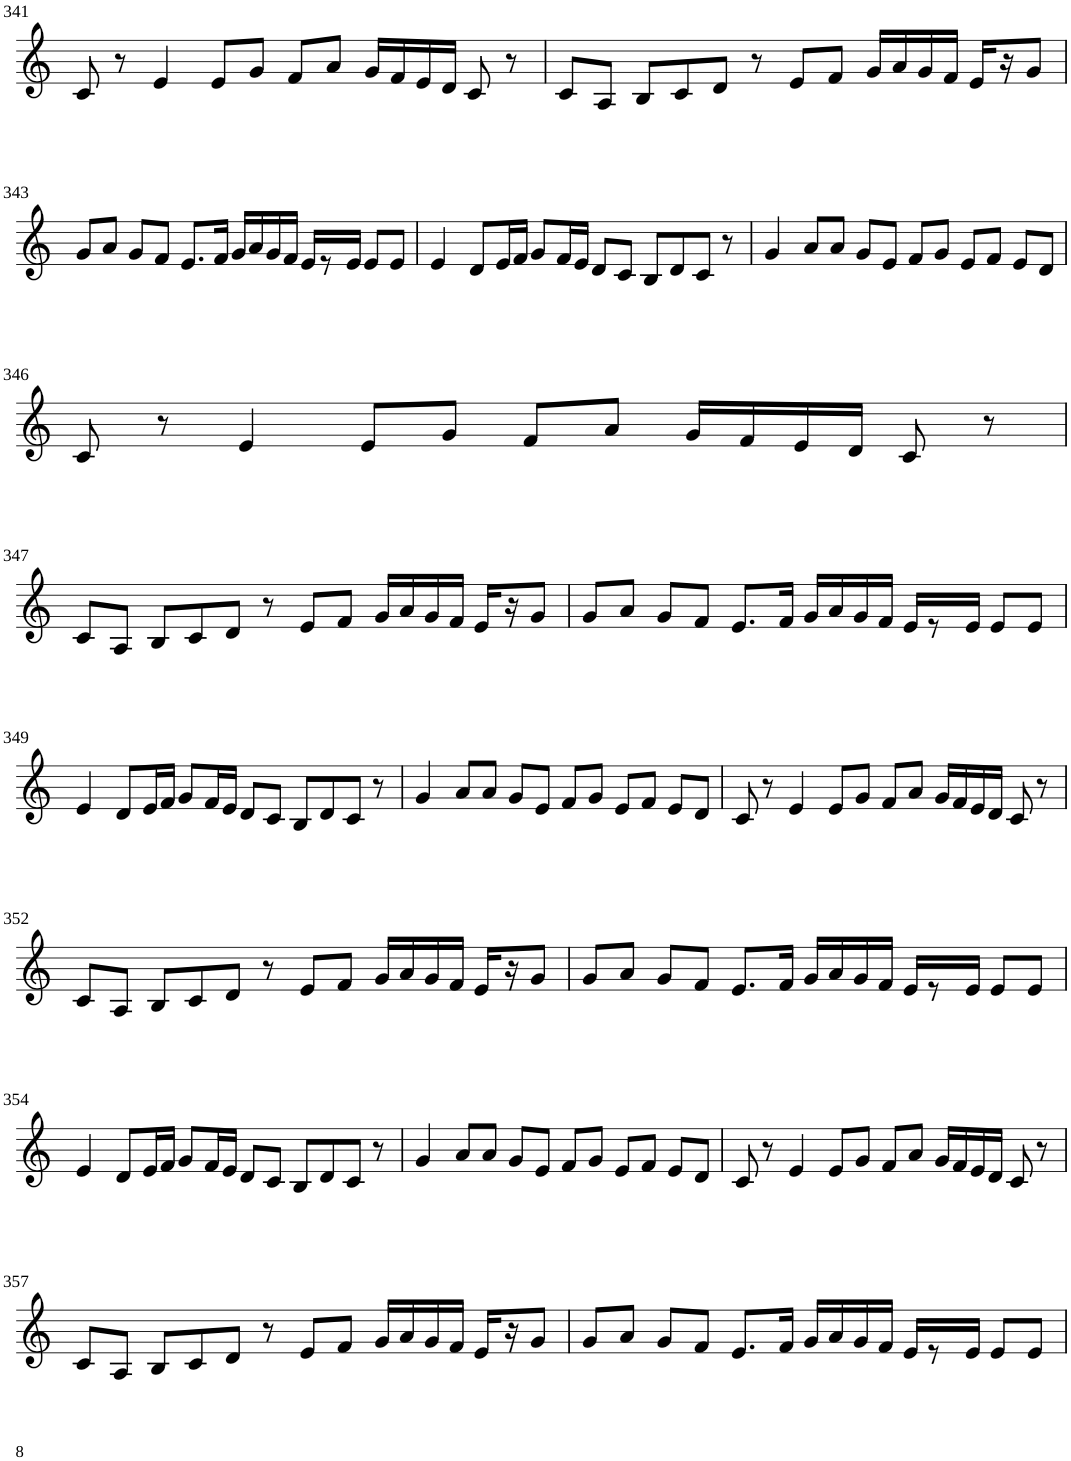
**kern
*part1
*staff1
*I"Violin
!!LO:PB:g=z
*clefG2
*k[]
*M6/4
=341
8c/
8r
4e/
8e/L
8g/J
8f/L
8a/J
16g/LL
16f/
16e/
16d/JJ
8c/
8r
=342
8c/L
8A/J
8B/L
8c/
8d/J
8r
8e/L
8f/J
16g/LL
16a/
16g/
16f/JJ
16e/LL
16r
8g/J
!!LO:LB:g=z
=343
8g/L
8a/J
8g/L
8f/J
8.e/L
16f/Jk
16g/LL
16a/
16g/
16f/JJ
16e/KL
8r
16e/Jk
8e/L
8e/J
=344
4e/
8d/L
16e/L
16f/JJ
8g/L
16f/L
16e/JJ
8d/L
8c/J
8B/L
8d/
8c/J
8r
=345
4g/
8a/L
8a/J
8g/L
8e/J
8f/L
8g/J
8e/L
8f/J
8e/L
8d/J
!!LO:LB:g=z
=346
8c/
8r
4e/
8e/L
8g/J
8f/L
8a/J
16g/LL
16f/
16e/
16d/JJ
8c/
8r
!!LO:LB:g=z
=347
8c/L
8A/J
8B/L
8c/
8d/J
8r
8e/L
8f/J
16g/LL
16a/
16g/
16f/JJ
16e/LL
16r
8g/J
=348
8g/L
8a/J
8g/L
8f/J
8.e/L
16f/Jk
16g/LL
16a/
16g/
16f/JJ
16e/KL
8r
16e/Jk
8e/L
8e/J
!!LO:LB:g=z
=349
4e/
8d/L
16e/L
16f/JJ
8g/L
16f/L
16e/JJ
8d/L
8c/J
8B/L
8d/
8c/J
8r
=350
4g/
8a/L
8a/J
8g/L
8e/J
8f/L
8g/J
8e/L
8f/J
8e/L
8d/J
=351
8c/
8r
4e/
8e/L
8g/J
8f/L
8a/J
16g/LL
16f/
16e/
16d/JJ
8c/
8r
!!LO:LB:g=z
=352
8c/L
8A/J
8B/L
8c/
8d/J
8r
8e/L
8f/J
16g/LL
16a/
16g/
16f/JJ
16e/LL
16r
8g/J
=353
8g/L
8a/J
8g/L
8f/J
8.e/L
16f/Jk
16g/LL
16a/
16g/
16f/JJ
16e/KL
8r
16e/Jk
8e/L
8e/J
!!LO:LB:g=z
=354
4e/
8d/L
16e/L
16f/JJ
8g/L
16f/L
16e/JJ
8d/L
8c/J
8B/L
8d/
8c/J
8r
=355
4g/
8a/L
8a/J
8g/L
8e/J
8f/L
8g/J
8e/L
8f/J
8e/L
8d/J
=356
8c/
8r
4e/
8e/L
8g/J
8f/L
8a/J
16g/LL
16f/
16e/
16d/JJ
8c/
8r
!!LO:LB:g=z
=357
8c/L
8A/J
8B/L
8c/
8d/J
8r
8e/L
8f/J
16g/LL
16a/
16g/
16f/JJ
16e/LL
16r
8g/J
=358
8g/L
8a/J
8g/L
8f/J
8.e/L
16f/Jk
16g/LL
16a/
16g/
16f/JJ
16e/KL
8r
16e/Jk
8e/L
8e/J
=
*-
